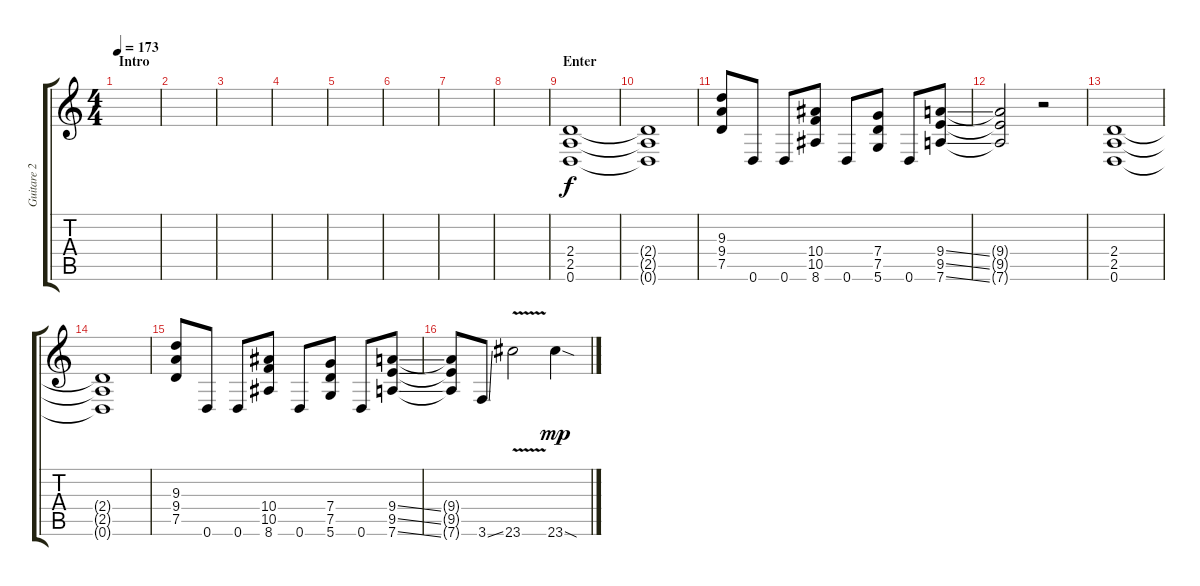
\track ("Guitare 2" "Guitare 2") {instrument distortionguitar}
\staff {score tabs}
\tuning (D4 A3 F3 C3 G2 D2) {hide}
\ts (4 4)
\section ("" "Intro")
\tempo 173
\clef g2
\ks c
|
|
|
|
|
|
|
|
\section ("" "Enter")
(2.4 2.5 0.6).1 |
(2.4{t} 2.5{t} 0.6{t}).1 |
(9.3 9.4 7.5).8 0.6.8 0.6.8 (10.4 10.5 8.6).8 0.6.8 (7.4 7.5 5.6).8 0.6.8 (9.4{ss} 9.5{ss} 7.6{ss}).8 |
(9.4{t} 9.5{t} 7.6{t}).2 r.2 |
(2.4 2.5 0.6).1 |
(2.4{t} 2.5{t} 0.6{t}).1 |
(9.3 9.4 7.5).8 0.6.8 0.6.8 (10.4 10.5 8.6).8 0.6.8 (7.4 7.5 5.6).8 0.6.8 (9.4{ss} 9.5{ss} 7.6{ss}).8 |
(9.4{t} 9.5{t} 7.6{t}).8 3.6{ss}.8 23.6{v}.2 23.6{sod}.4{dy mp}
